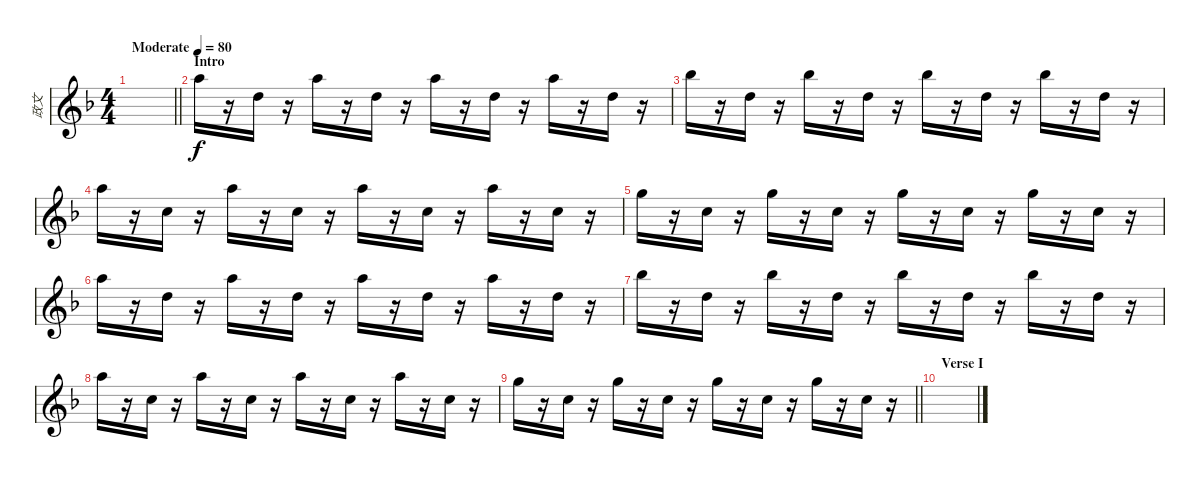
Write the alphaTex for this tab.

\track ("政文" "政文") {instrument stringensemble1}
\staff {score}
\tuning (E4 B3 G3 D3 A2 E2) {hide}
\ts (4 4)
\tempo (80 "Moderate")
\clef g2
\barLineRight lightlight
\ks f
|
\section ("" "Intro")
22.2.16 r.16 10.1.16 r.16 17.1.16 r.16 10.1.16 r.16 17.1.16 r.16 10.1.16 r.16 17.1.16 r.16 10.1.16 r.16 |
23.2.16 r.16 10.1.16 r.16 23.2.16 r.16 10.1.16 r.16 23.2.16 r.16 10.1.16 r.16 23.2.16 r.16 10.1.16 r.16 |
22.2.16 r.16 17.3.16 r.16 17.1.16 r.16 17.3.16 r.16 17.1.16 r.16 17.3.16 r.16 17.1.16 r.16 17.3.16 r.16 |
20.2.16 r.16 17.3.16 r.16 20.2.16 r.16 17.3.16 r.16 20.2.16 r.16 17.3.16 r.16 20.2.16 r.16 17.3.16 r.16 |
22.2.16 r.16 10.1.16 r.16 17.1.16 r.16 10.1.16 r.16 17.1.16 r.16 10.1.16 r.16 17.1.16 r.16 10.1.16 r.16 |
23.2.16 r.16 10.1.16 r.16 23.2.16 r.16 10.1.16 r.16 23.2.16 r.16 10.1.16 r.16 23.2.16 r.16 10.1.16 r.16 |
22.2.16 r.16 17.3.16 r.16 17.1.16 r.16 17.3.16 r.16 17.1.16 r.16 17.3.16 r.16 17.1.16 r.16 17.3.16 r.16 |
\barLineRight lightlight
20.2.16 r.16 17.3.16 r.16 20.2.16 r.16 17.3.16 r.16 20.2.16 r.16 17.3.16 r.16 20.2.16 r.16 17.3.16 r.16 |
\section ("" "Verse I")
